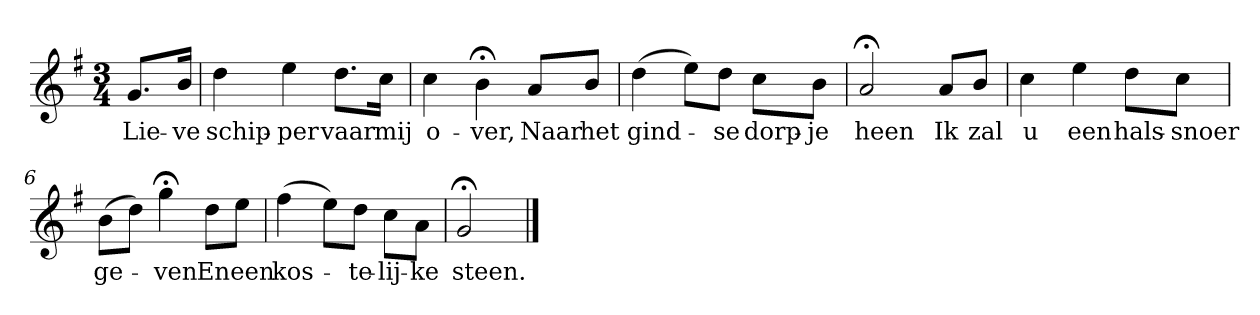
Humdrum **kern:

**kern	**text
*part1	*part1
*staff1	*staff1
*k[f#]	*
*G:	*
*M3/4	*
*MM120	*
=	=
8.gL	Lie-
16bJk	-ve
=1	=1
4dd	schip-
4ee	-per
8.ddL	vaar
16ccJk	mij
=2	=2
4cc	o-
4b;<	-ver,
8aL	Naar
8bJ	het
=3	=3
(4dd	gind-
8eeL)	.
8ddJ	-se
8ccL	dorp-
8bJ	-je
=4	=4
2a;<	heen
8aL	Ik
8bJ	zal
=5	=5
4cc	u
4ee	een
8ddL	hals-
8ccJ	-snoer
=6	=6
(8bL	ge-
8ddJ)	.
4gg;<	-ven
8ddL	En
8eeJ	een
=7	=7
(4ff#	kos-
8eeL)	.
8ddJ	-te-
8ccL	-lij-
8aJ	-ke
=8	=8
2g;<	steen.
==	==
*-	*-
